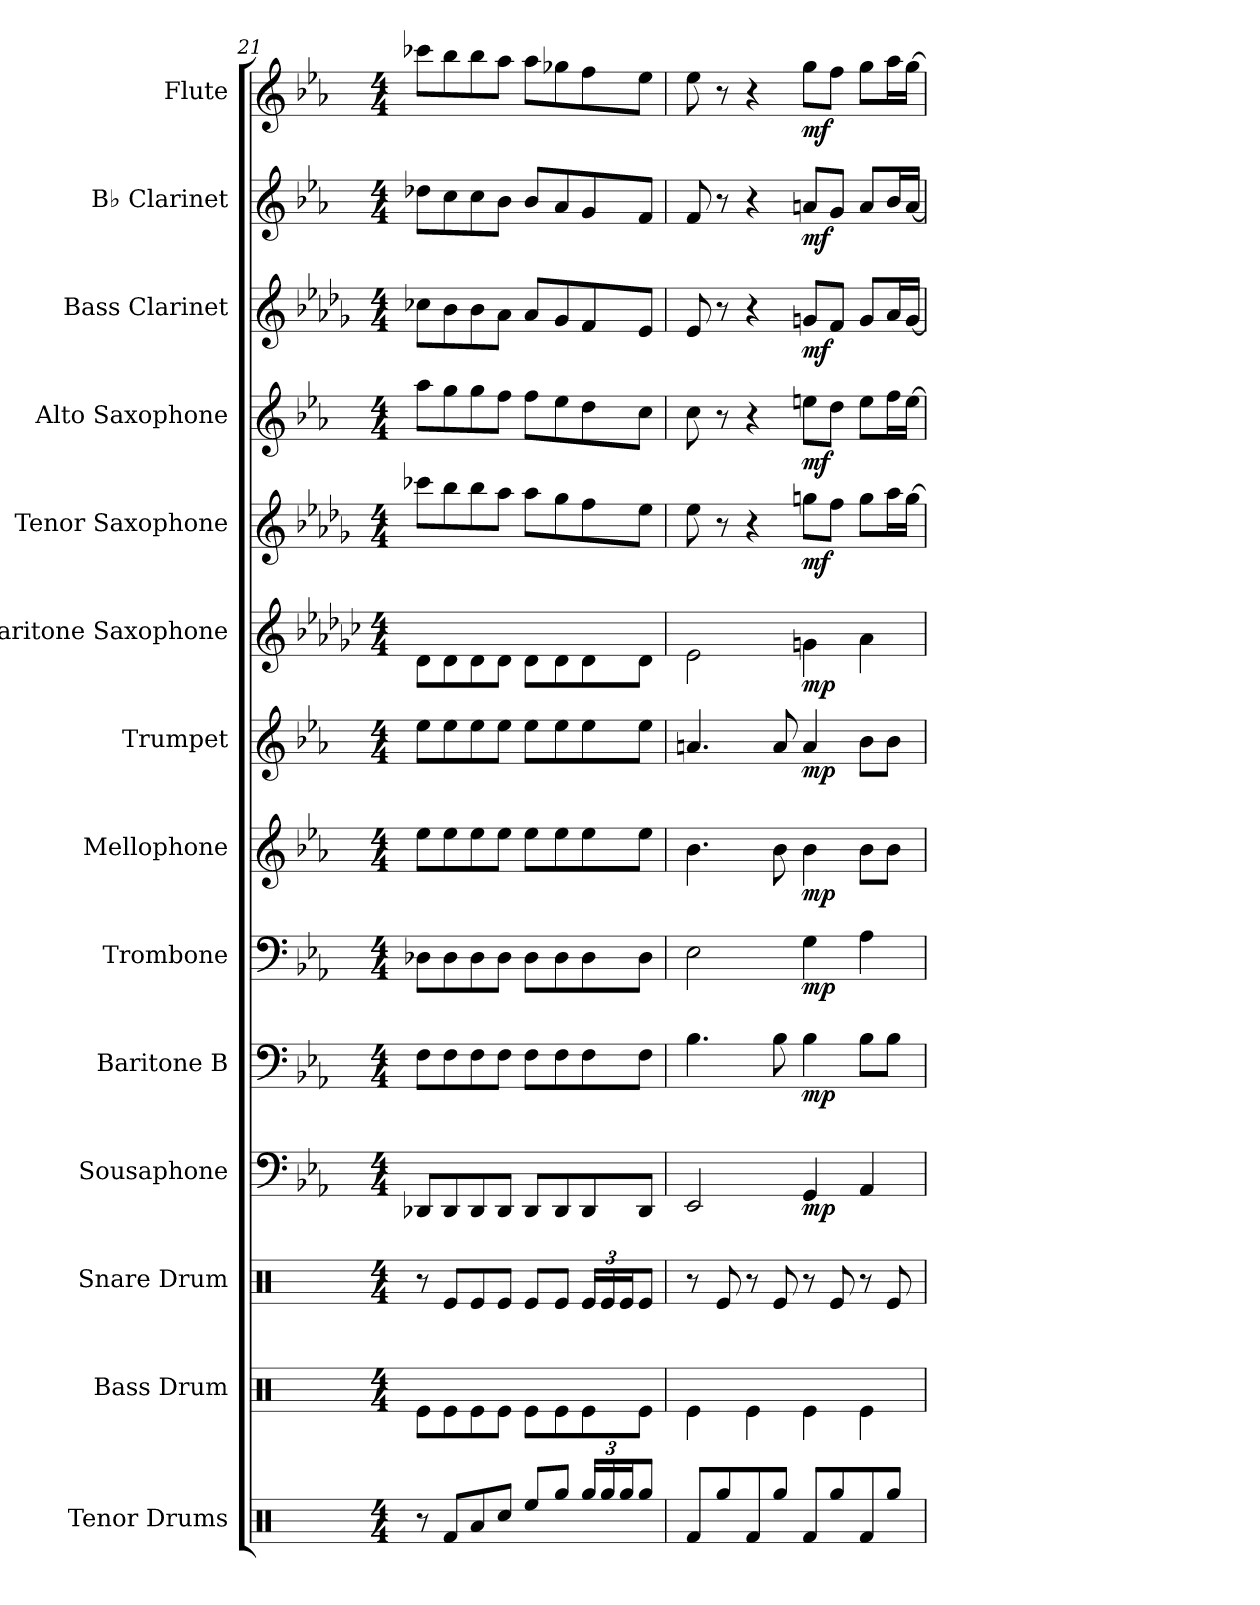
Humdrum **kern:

**kern	**kern	**kern	**kern	**dynam	**kern	**dynam	**kern	**dynam	**kern	**dynam	**kern	**dynam	**kern	**dynam	**kern	**dynam	**kern	**dynam	**kern	**dynam	**kern	**dynam	**kern	**dynam
*part14	*part13	*part12	*part11	*part11	*part10	*part10	*part9	*part9	*part8	*part8	*part7	*part7	*part6	*part6	*part5	*part5	*part4	*part4	*part3	*part3	*part2	*part2	*part1	*part1
*staff14	*staff13	*staff12	*staff11	*staff11	*staff10	*staff10	*staff9	*staff9	*staff8	*staff8	*staff7	*staff7	*staff6	*staff6	*staff5	*staff5	*staff4	*staff4	*staff3	*staff3	*staff2	*staff2	*staff1	*staff1
*I"Tenor Drums	*I"Bass Drum	*I"Snare Drum	*I"Sousaphone	*	*I"Baritone B	*	*I"Trombone	*	*I"Mellophone	*	*I"Trumpet	*	*I"Baritone Saxophone	*	*I"Tenor Saxophone	*	*I"Alto Saxophone	*	*I"Bass Clarinet	*	*I"B♭ Clarinet	*	*I"Flute	*
*I'TD	*I'B. Dr.	*I'SD	*I'Sou	*	*I'Bar B	*	*I'Tbn	*	*I'Mel	*	*I'Tpt	*	*I'B Sax	*	*I'T Sax	*	*I'A Sax	*	*I'B Cl	*	*I'Cl	*	*I'F	*
*clefX	*clefX	*clefX	*clefF4	*	*clefF4	*	*clefF4	*	*clefG2	*	*clefG2	*	*clefG2	*	*clefG2	*	*clefG2	*	*clefG2	*	*clefG2	*	*clefG2	*
*	*	*	*	*	*	*	*	*	*ITrd4c7	*	*ITrd1c2	*	*ITrd12c21	*	*ITrd8c14	*	*ITrd5c9	*	*ITrd8c14	*	*ITrd1c2	*	*	*
*k[]	*k[]	*k[]	*k[b-e-a-]	*	*k[b-e-a-]	*	*k[b-e-a-]	*	*k[b-e-a-d-]	*	*k[b-e-a-d-g-]	*	*k[b-e-a-d-g-c-]	*	*k[b-e-a-d-g-]	*	*k[b-e-a-d-g-c-]	*	*k[b-e-a-d-g-]	*	*k[b-e-a-d-g-]	*	*k[b-e-a-]	*
*M4/4	*M4/4	*M4/4	*M4/4	*	*M4/4	*	*M4/4	*	*M4/4	*	*M4/4	*	*M4/4	*	*M4/4	*	*M4/4	*	*M4/4	*	*M4/4	*	*M4/4	*
=21	=21	=21	=21	=21	=21	=21	=21	=21	=21	=21	=21	=21	=21	=21	=21	=21	=21	=21	=21	=21	=21	=21	=21	=21
8r	8Re\L	8r	8DD-X/L	.	8F\L	.	8D-X\L	.	8a-\L	.	8dd-\L	.	8D-\L	.	8cc-X\L	.	8cc-\L	.	8c-X\L	.	8cc-X\L	.	8ccc-X\L	.
8Rf/L	8Re\	8Re/L	8DD-/	.	8F\	.	8D-\	.	8a-\	.	8dd-\	.	8D-\	.	8b-\	.	8b-\	.	8B-\	.	8b-\	.	8bb-\	.
8Ra/	8Re\	8Re/	8DD-/	.	8F\	.	8D-\	.	8a-\	.	8dd-\	.	8D-\	.	8b-\	.	8b-\	.	8B-\	.	8b-\	.	8bb-\	.
8Rcc/J	8Re\J	8Re/J	8DD-/J	.	8F\J	.	8D-\J	.	8a-\J	.	8dd-\J	.	8D-\J	.	8a-\J	.	8a-\J	.	8A-\J	.	8a-\J	.	8aa-\J	.
8Ree/L	8Re\L	8Re/L	8DD-/L	.	8F\L	.	8D-\L	.	8a-\L	.	8dd-\L	.	8D-\L	.	8a-\L	.	8a-\L	.	8A-/L	.	8a-/L	.	8aa-\L	.
8Rgg/J	8Re\	8Re/J	8DD-/	.	8F\	.	8D-\	.	8a-\	.	8dd-\	.	8D-\	.	8g-\	.	8g-\	.	8G-/	.	8g-/	.	8gg-X\	.
*Xbrackettup	*	*Xbrackettup	*	*	*	*	*	*	*	*	*	*	*	*	*	*	*	*	*	*	*	*	*	*
24Rgg/LL	8Re\	24Re/LL	8DD-/	.	8F\	.	8D-\	.	8a-\	.	8dd-\	.	8D-\	.	8f\	.	8f\	.	8F/	.	8f/	.	8ff\	.
24Rgg/	.	24Re/	.	.	.	.	.	.	.	.	.	.	.	.	.	.	.	.	.	.	.	.	.	.
24Rgg/J	.	24Re/J	.	.	.	.	.	.	.	.	.	.	.	.	.	.	.	.	.	.	.	.	.	.
8Rgg/J	8Re\J	8Re/J	8DD-/J	.	8F\J	.	8D-\J	.	8a-\J	.	8dd-\J	.	8D-\J	.	8e-\J	.	8e-\J	.	8E-/J	.	8e-/J	.	8ee-\J	.
!!LO:PB:g=z
=22	=22	=22	=22	=22	=22	=22	=22	=22	=22	=22	=22	=22	=22	=22	=22	=22	=22	=22	=22	=22	=22	=22	=22	=22
8Rf/L	4Re\	8r	2EE-/	.	4.B-\	.	2E-\	.	4.e-\	.	4.gn/	.	2E-\	.	8e-\	.	8e-\	.	8E-/	.	8e-/	.	8ee-\	.
8Rgg/	.	8Re/	.	.	.	.	.	.	.	.	.	.	.	.	8r	.	8r	.	8r	.	8r	.	8r	.
8Rf/	4Re\	8r	.	.	.	.	.	.	.	.	.	.	.	.	4r	.	4r	.	4r	.	4r	.	4r	.
8Rgg/J	.	8Re/	.	.	8B-\	.	.	.	8e-\	.	8g/	.	.	.	.	.	.	.	.	.	.	.	.	.
!	!	!	!	!LO:DY:b	!	!LO:DY:b	!	!LO:DY:b	!	!LO:DY:b	!	!LO:DY:b	!	!LO:DY:b	!	!LO:DY:b	!	!LO:DY:b	!	!LO:DY:b	!	!LO:DY:b	!	!LO:DY:b
8Rf/L	4Re\	8r	4GG/	mp	4B-\	mp	4G\	mp	4e-\	mp	4g/	mp	4Gn\	mp	8gn\L	mf	8gn\L	mf	8Gn/L	mf	8gn/L	mf	8gg\L	mf
8Rgg/	.	8Re/	.	.	.	.	.	.	.	.	.	.	.	.	8f\J	.	8f\J	.	8F/J	.	8f/J	.	8ff\J	.
8Rf/	4Re\	8r	4AA-/	.	8B-\L	.	4A-\	.	8e-\L	.	8a-\L	.	4A-\	.	8g\L	.	8g\L	.	8G/L	.	8g/L	.	8gg\L	.
8Rgg/J	.	8Re/	.	.	8B-\J	.	.	.	8e-\J	.	8a-\J	.	.	.	16a-\L	.	16a-\L	.	16A-/L	.	16a-/L	.	16aa-\L	.
.	.	.	.	.	.	.	.	.	.	.	.	.	.	.	[16g\JJ	.	[16g\JJ	.	[16G/JJ	.	[16g/JJ	.	[16gg\JJ	.
=	=	=	=	=	=	=	=	=	=	=	=	=	=	=	=	=	=	=	=	=	=	=	=	=
*-	*-	*-	*-	*-	*-	*-	*-	*-	*-	*-	*-	*-	*-	*-	*-	*-	*-	*-	*-	*-	*-	*-	*-	*-
